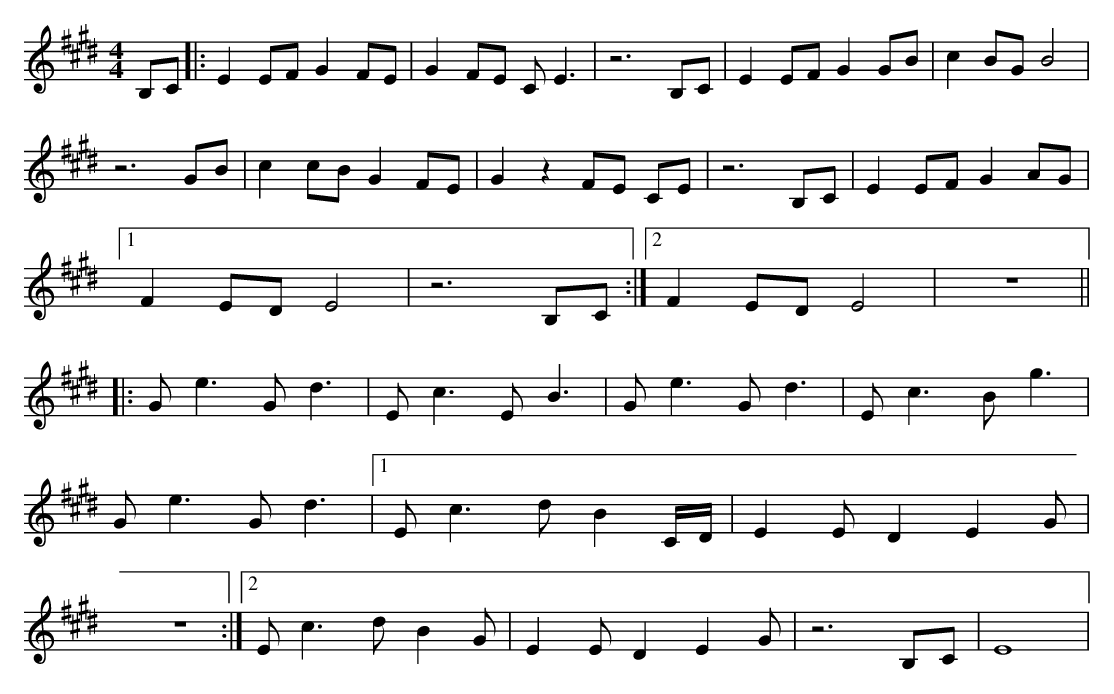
X:1
M:4/4
K:E
B,C|:E2 EF G2 FE|G2 FE CE3|z6 B,C|E2 EF G2 GB|c2 BG B4|
z6 GB|c2 cB G2 FE|G2 z2 FE CE|z6 B,C|E2 EF G2 AG|
[1 F2 ED E4|z6 B,C:|2 F2 ED E4|z8||
|:Ge3 Gd3|Ec3 EB3|Ge3 Gd3|Ec3 Bg3|
Ge3 Gd3|1 Ec3 dB2C/D/|E2 ED2E2G|
z8:|2 Ec3 dB2G|E2 ED2E2G|z6 B,C|E8|
